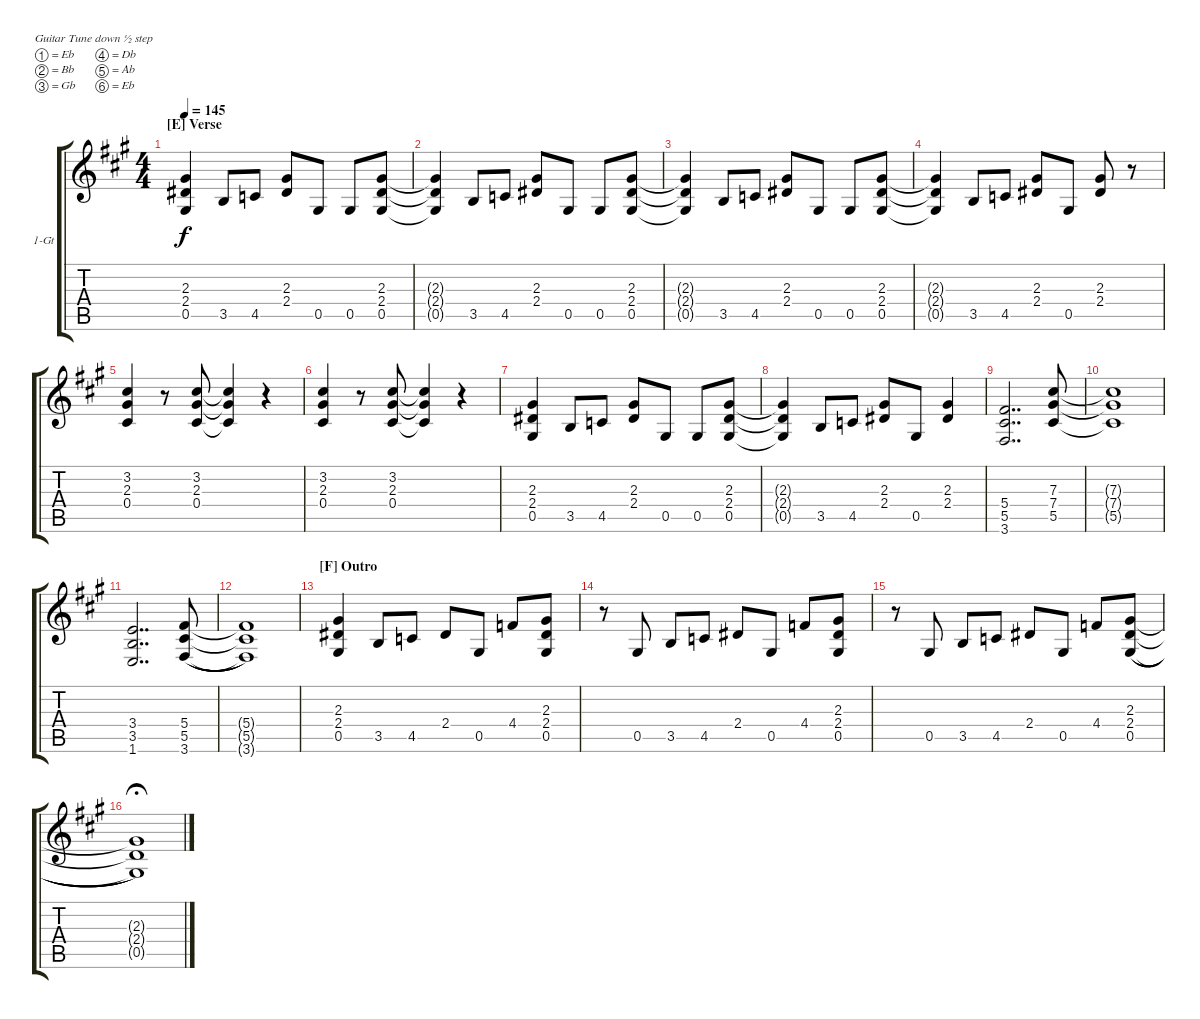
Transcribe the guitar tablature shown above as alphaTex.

\bracketExtendMode groupsimilarinstruments
\firstSystemTrackNameOrientation horizontal
\otherSystemsTrackNameOrientation horizontal
\track ("Guitar 1" "1-Gt") {instrument distortionguitar}
\staff {score tabs}
\tuning (Eb4 Bb3 Gb3 Db3 Ab2 Eb2)
\ts (4 4)
\section ("E" "Verse")
\tempo 145
\clef g2
\scale
1.07062
\ks a
(2.3 2.4 0.5).4{dy f} 3.5.8 4.5.8 (2.3 2.4).8 0.5.8 0.5.8 (2.3 2.4 0.5).8 |
\scale
0.929382 (2.3{t} 2.4{t} 0.5{t}).4 3.5.8 4.5.8 (2.3 2.4).8 0.5.8 0.5.8 (2.3 2.4 0.5).8 |
\scale
1.07062 (2.3{t} 2.4{t} 0.5{t}).4 3.5.8 4.5.8 (2.3 2.4).8 0.5.8 0.5.8 (2.3 2.4 0.5).8 |
\scale
0.929382 (2.3{t} 2.4{t} 0.5{t}).4 3.5.8 4.5.8 (2.3 2.4).8 0.5.8 (2.4 2.3).8 r.8 |
\scale
1.07062 (3.2 2.3 0.4).4 r.8 (3.2 2.3 0.4).8 (0.4{t} 2.3{t} 3.2{t}).4 r.4 |
\scale
0.929382 (3.2 2.3 0.4).4 r.8 (3.2 2.3 0.4).8 (0.4{t} 2.3{t} 3.2{t}).4 r.4 |
\scale
1.07062 (2.3 2.4 0.5).4 3.5.8 4.5.8 (2.3 2.4).8 0.5.8 0.5.8 (2.3 2.4 0.5).8 |
\scale
0.929382 (2.3{t} 2.4{t} 0.5{t}).4 3.5.8 4.5.8 (2.3 2.4).8 0.5.8 (2.4 2.3).4 |
\scale
1.07062 (3.6 5.5 5.4).2{dd} (5.5 7.4 7.3).8 |
\scale
0.929382 (5.5{t} 7.4{t} 7.3{t}).1 |
\scale
1.07062 (1.6 3.5 3.4).2{dd} (3.6 5.5 5.4).8{legatoorigin} |
\scale
0.929382 (3.6{t} 5.5{t} 5.4{t}).1 |
\section ("F" "Outro")
\scale
1.07062 (2.3 2.4 0.5).4 3.5.8 4.5.8 2.4.8 0.5.8 4.4.8 (2.3 2.4 0.5).8 |
\scale
0.929382 r.8 0.5.8 3.5.8 4.5.8 2.4.8 0.5.8 4.4.8 (2.3 2.4 0.5).8 |
\scale
1.07062 r.8 0.5.8 3.5.8 4.5.8 2.4.8 0.5.8 4.4.8 (2.3 2.4 0.5).8{legatoorigin} |
\scale
0.929382 (2.3{t} 2.4{t} 0.5{t}).1{fermata (medium 0.46)}
